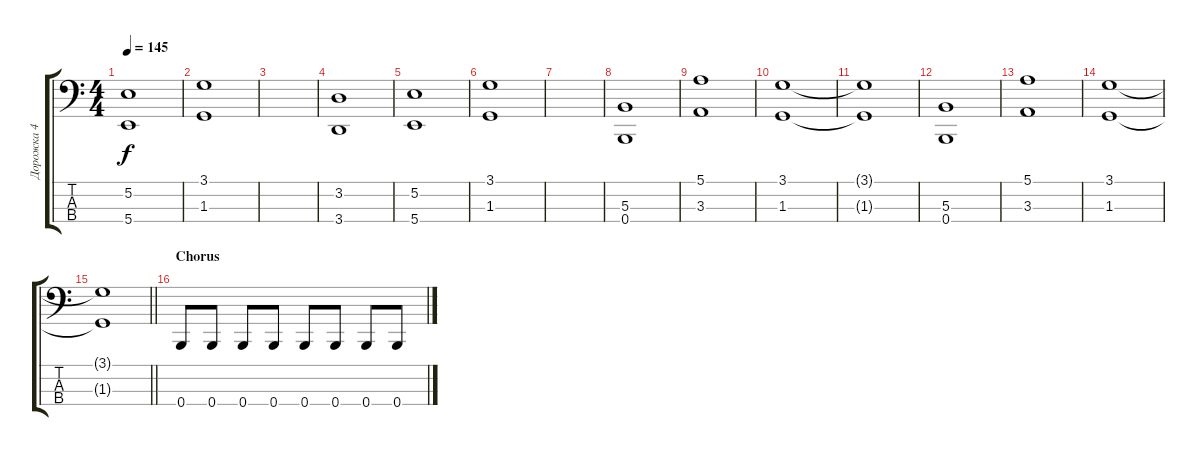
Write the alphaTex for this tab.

\track ("Дорожка 4" "Дорожка 4") {instrument electricbasspick}
\staff {score tabs}
\tuning (E2 B1 Gb1 B0) {hide}
\ts (4 4)
\tempo 145
\clef f4
\ks c
(5.2 5.4).1{dy f} |
(3.1 1.3).1 |
|
(3.2 3.4).1 |
(5.2 5.4).1 |
(3.1 1.3).1 |
|
(5.3 0.4).1 |
(5.1 3.3).1 |
(3.1 1.3).1 |
(3.1{t} 1.3{t}).1 |
(5.3 0.4).1 |
(5.1 3.3).1 |
(3.1 1.3).1 |
\barLineRight lightlight
(3.1{t} 1.3{t}).1 |
\section ("" "Chorus")
0.4.8 0.4.8 0.4.8 0.4.8 0.4.8 0.4.8 0.4.8 0.4.8
